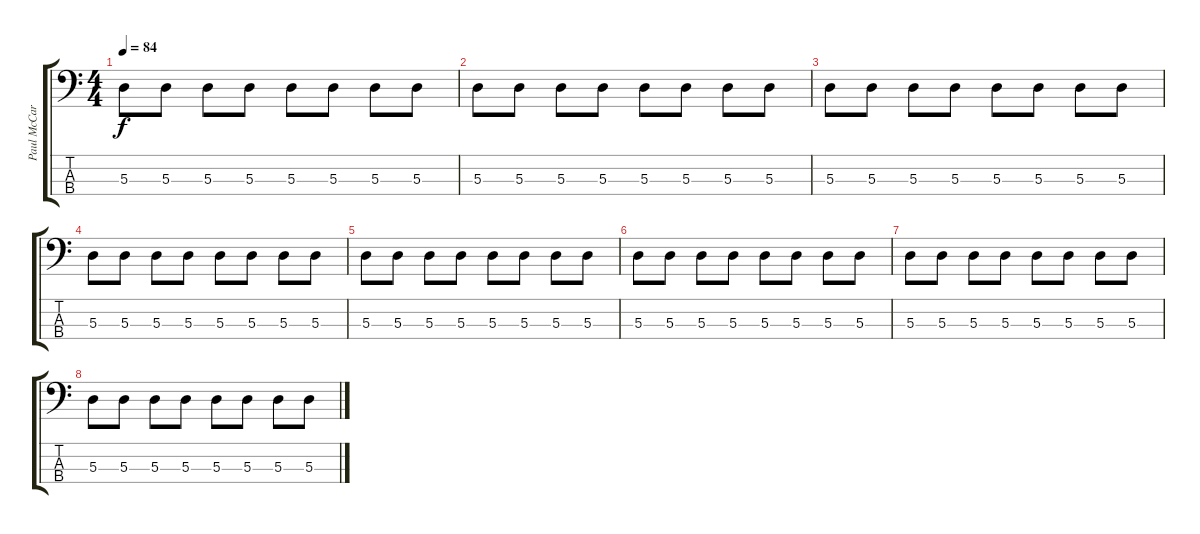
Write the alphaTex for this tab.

\track ("Paul McCartney (Basse)" "Paul McCar") {instrument electricbassfinger}
\staff {score tabs}
\tuning (G2 D2 A1 E1) {hide}
\ts (4 4)
\tempo 84
\clef f4
\ks c
5.3.8{dy f} 5.3.8 5.3.8 5.3.8 5.3.8 5.3.8 5.3.8 5.3.8 |
5.3.8 5.3.8 5.3.8 5.3.8 5.3.8 5.3.8 5.3.8 5.3.8 |
5.3.8 5.3.8 5.3.8 5.3.8 5.3.8 5.3.8 5.3.8 5.3.8 |
5.3.8 5.3.8 5.3.8 5.3.8 5.3.8 5.3.8 5.3.8 5.3.8 |
5.3.8 5.3.8 5.3.8 5.3.8 5.3.8 5.3.8 5.3.8 5.3.8 |
5.3.8 5.3.8 5.3.8 5.3.8 5.3.8 5.3.8 5.3.8 5.3.8 |
5.3.8 5.3.8 5.3.8 5.3.8 5.3.8 5.3.8 5.3.8 5.3.8 |
5.3.8 5.3.8 5.3.8 5.3.8 5.3.8 5.3.8 5.3.8 5.3.8
